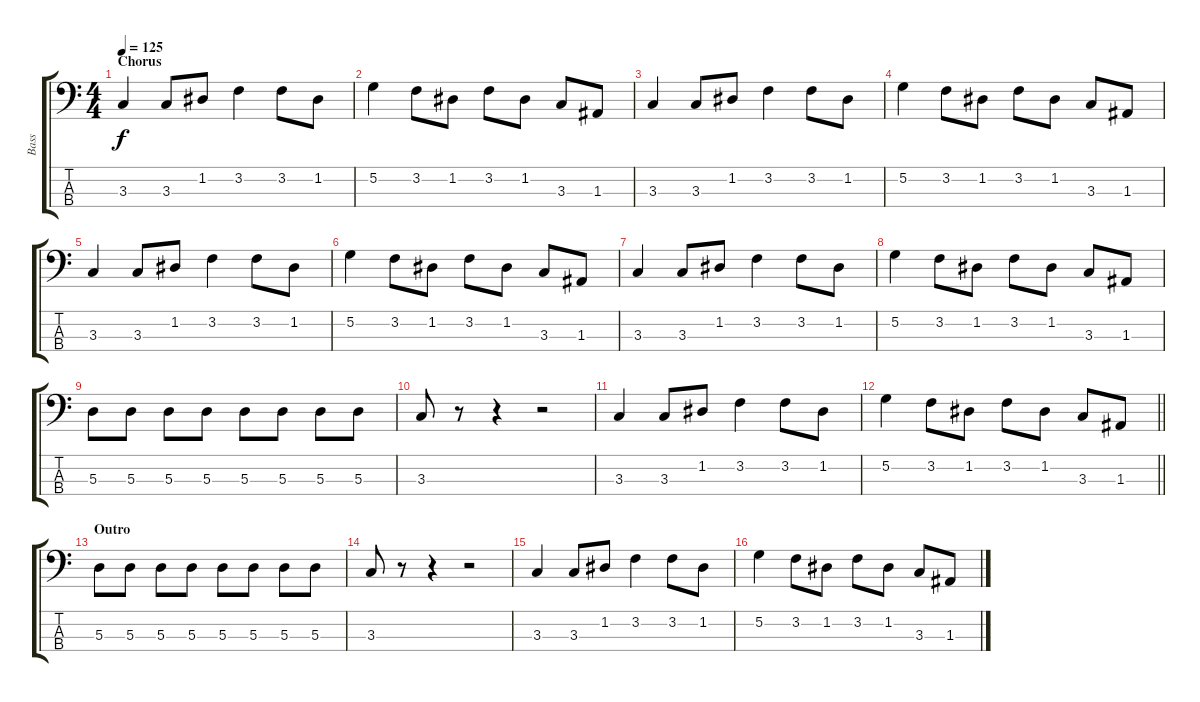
\track ("Bass" "Bass") {instrument electricbassfinger}
\staff {score tabs}
\tuning (G2 D2 A1 E1) {hide}
\ts (4 4)
\section ("" "Chorus")
\tempo 125
\clef f4
\ks c
3.3.4{dy f} 3.3.8 1.2.8 3.2.4 3.2.8 1.2.8 |
5.2.4 3.2.8 1.2.8 3.2.8 1.2.8 3.3.8 1.3.8 |
3.3.4 3.3.8 1.2.8 3.2.4 3.2.8 1.2.8 |
5.2.4 3.2.8 1.2.8 3.2.8 1.2.8 3.3.8 1.3.8 |
3.3.4 3.3.8 1.2.8 3.2.4 3.2.8 1.2.8 |
5.2.4 3.2.8 1.2.8 3.2.8 1.2.8 3.3.8 1.3.8 |
3.3.4 3.3.8 1.2.8 3.2.4 3.2.8 1.2.8 |
5.2.4 3.2.8 1.2.8 3.2.8 1.2.8 3.3.8 1.3.8 |
5.3.8 5.3.8 5.3.8 5.3.8 5.3.8 5.3.8 5.3.8 5.3.8 |
3.3.8 r.8 r.4 r.2 |
3.3.4 3.3.8 1.2.8 3.2.4 3.2.8 1.2.8 |
\barLineRight lightlight
5.2.4 3.2.8 1.2.8 3.2.8 1.2.8 3.3.8 1.3.8 |
\section ("" "Outro")
5.3.8 5.3.8 5.3.8 5.3.8 5.3.8 5.3.8 5.3.8 5.3.8 |
3.3.8 r.8 r.4 r.2 |
3.3.4 3.3.8 1.2.8 3.2.4 3.2.8 1.2.8 |
5.2.4 3.2.8 1.2.8 3.2.8 1.2.8 3.3.8 1.3.8
